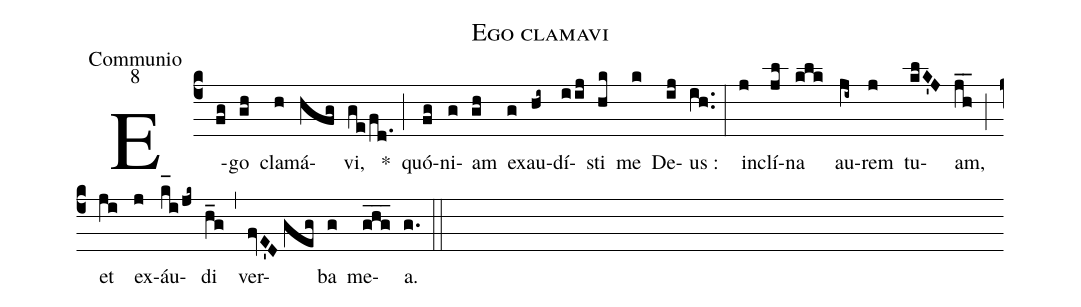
name:Ego clamavi;
office-part:Communio;
mode:8;
%%
(c4) E(fg)go(gh) cla(h)má(hfg)vi,(ge/fd.) *(;) quó(fg)ni(g)am(gh) ex(g)au(hi~)dí(iij)sti(hk) me(k) De(ij)us :(ih..) (:) in(j)clí([oll:1{0]jl)na(klk[oll:}]) au(ji~)rem(j) tu(klK'J)am,(jh__) (;) et(ji) ex(j)áu(k_[hl:1]i/jk~)di(h_g) (,) ver(fvE'D//geg)ba(g) me(ghg___)a.(g.) (::)
